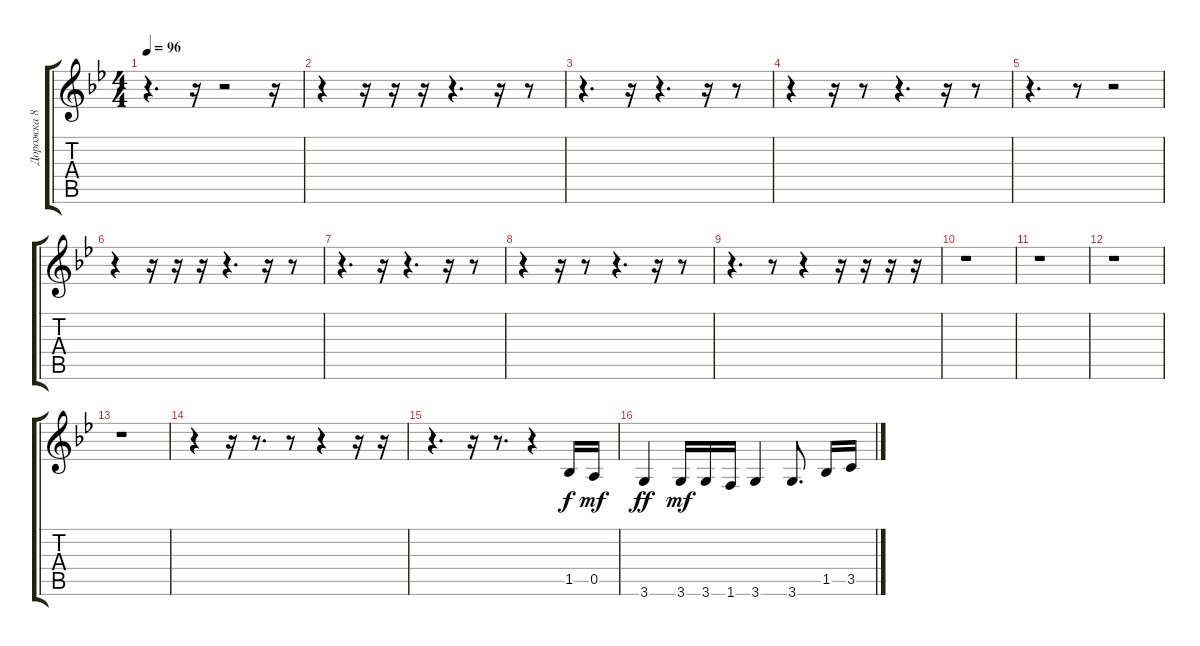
\track ("Дорожка 8" "Дорожка 8") {instrument acousticguitarsteel}
\staff {score tabs}
\tuning (E4 B3 G3 D3 A2 E2) {hide}
\ts (4 4)
\tempo 96
\clef g2
\ks bb
r.4{d dy f} r.16 r.2 r.16 |
r.4 r.16 r.16{volume 14} r.16 r.4{d} r.16 r.8 |
r.4{d} r.16 r.4{d} r.16 r.8 |
r.4 r.16 r.8 r.4{d} r.16 r.8 |
r.4{d} r.8 r.2 |
r.4 r.16 r.16 r.16 r.4{d} r.16 r.8 |
r.4{d} r.16 r.4{d} r.16 r.8 |
r.4 r.16 r.8 r.4{d} r.16 r.8 |
r.4{d} r.8 r.4 r.16 r.16 r.16 r.16 |
r.1 |
r.1 |
r.1 |
r.1 |
r.4 r.16 r.8{d} r.8 r.4 r.16 r.16 |
r.4{d} r.16 r.8{d} r.4 1.5.16 0.5.16{dy mf} |
3.6.4{dy ff} 3.6.16{dy mf} 3.6.16 1.6.16 3.6.4 3.6.8{d} 1.5.16 3.5.16
